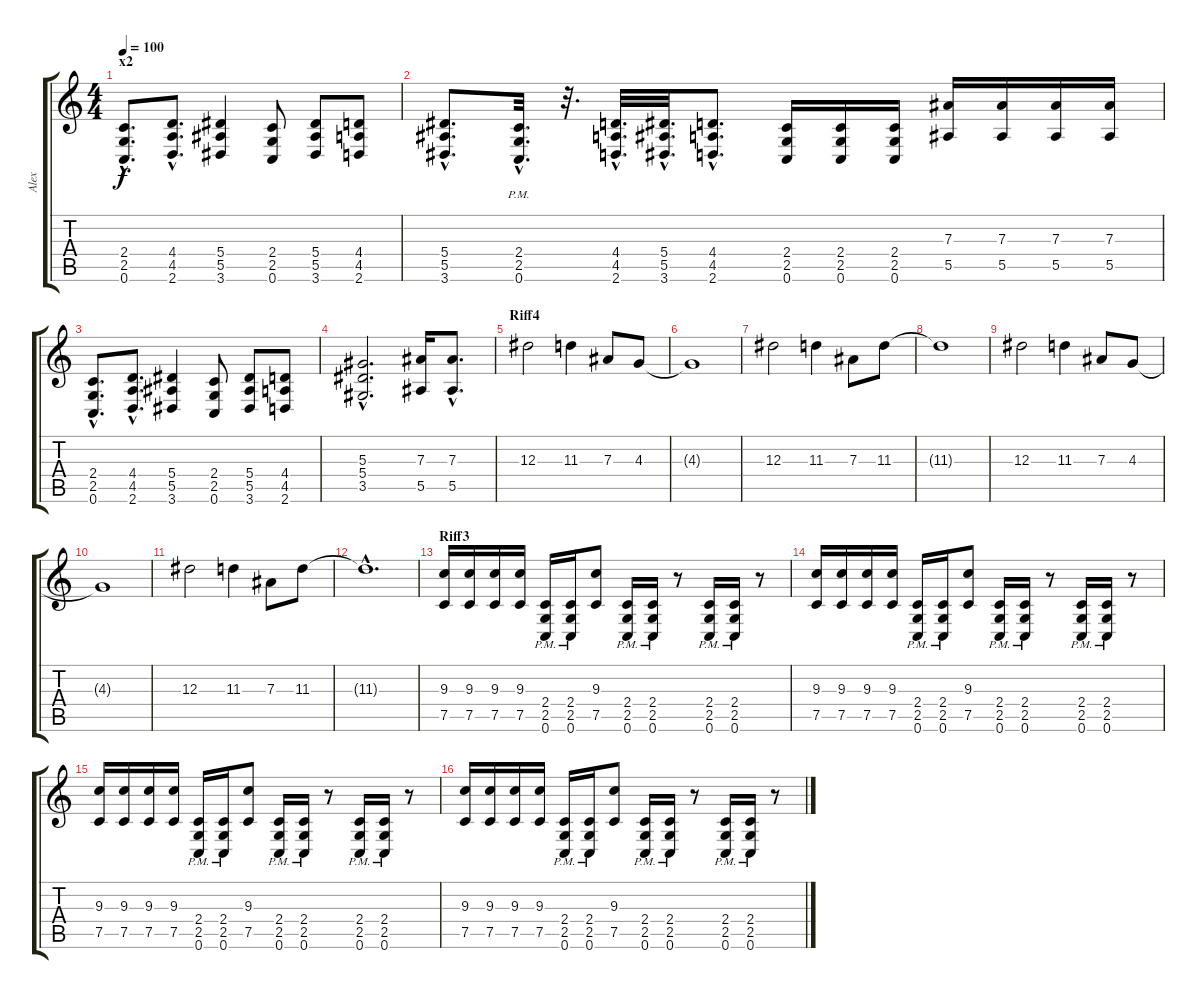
\track ("Alex" "Alex") {instrument electricguitarjazz}
\staff {score tabs}
\tuning (C4 G3 Eb3 Bb2 F2 C2) {hide}
\ts (4 4)
\section ("" "x2")
\tempo 100
\clef g2
\ks c
(2.4{hac} 2.5{hac} 0.6{hac}).8{d dy f} (4.4{hac} 4.5{hac} 2.6{hac}).8{d} (5.4 5.5 3.6).4 (2.4 2.5 0.6).8 (5.4 5.5 3.6).8 (4.4 4.5 2.6).8 |
(5.4{hac} 5.5{hac} 3.6{hac}).8{d} (2.4{hac} 2.5{hac pm} 0.6{hac}).32{d} r.32{d} (4.4{hac} 4.5{hac} 2.6{hac}).32{d} (5.4{hac} 5.5{hac} 3.6{hac}).32{d} (4.4{hac} 4.5{hac} 2.6{hac}).8{d} (2.4 2.5 0.6).16 (2.4 2.5 0.6).16 (2.4 2.5 0.6).16 (7.3 5.5).16 (7.3 5.5).16 (7.3 5.5).16 (7.3 5.5).16 |
(2.4{hac} 2.5{hac} 0.6{hac}).8{d} (4.4{hac} 4.5{hac} 2.6{hac}).8{d} (5.4 5.5 3.6).4 (2.4 2.5 0.6).8 (5.4 5.5 3.6).8 (4.4 4.5 2.6).8 |
(5.3{hac} 5.4{hac} 3.5{hac}).2{d} (7.3 5.5).16 (7.3{hac} 5.5{hac}).8{d} |
\section ("" "Riff4")
12.3.2{instrument electricguitarjazz} 11.3.4 7.3.8 4.3.8 |
4.3{t}.1 |
12.3.2 11.3.4 7.3.8 11.3.8 |
11.3{t}.1 |
12.3.2 11.3.4 7.3.8 4.3.8 |
4.3{t}.1 |
12.3.2 11.3.4 7.3.8 11.3.8 |
11.3{hac t}.1{d} |
\section ("" "Riff3")
(9.3 7.5).16{instrument overdrivenguitar} (9.3 7.5).16 (9.3 7.5).16 (9.3 7.5).16 (2.4 2.5 0.6{pm}).16 (2.4 2.5 0.6{pm}).16 (9.3 7.5).8 (2.4 2.5{pm} 0.6).16 (2.4 2.5{pm} 0.6).16 r.8 (2.4 2.5{pm} 0.6).16 (2.4 2.5{pm} 0.6).16 r.8 |
(9.3 7.5).16 (9.3 7.5).16 (9.3 7.5).16 (9.3 7.5).16 (2.4 2.5 0.6{pm}).16 (2.4 2.5 0.6{pm}).16 (9.3 7.5).8 (2.4 2.5{pm} 0.6).16 (2.4 2.5{pm} 0.6).16 r.8 (2.4 2.5{pm} 0.6).16 (2.4 2.5{pm} 0.6).16 r.8 |
(9.3 7.5).16 (9.3 7.5).16 (9.3 7.5).16 (9.3 7.5).16 (2.4 2.5 0.6{pm}).16 (2.4 2.5 0.6{pm}).16 (9.3 7.5).8 (2.4 2.5{pm} 0.6).16 (2.4 2.5{pm} 0.6).16 r.8 (2.4 2.5{pm} 0.6).16 (2.4 2.5{pm} 0.6).16 r.8 |
(9.3 7.5).16 (9.3 7.5).16 (9.3 7.5).16 (9.3 7.5).16 (2.4 2.5 0.6{pm}).16 (2.4 2.5 0.6{pm}).16 (9.3 7.5).8 (2.4 2.5{pm} 0.6).16 (2.4 2.5{pm} 0.6).16 r.8 (2.4 2.5{pm} 0.6).16 (2.4 2.5{pm} 0.6).16 r.8
